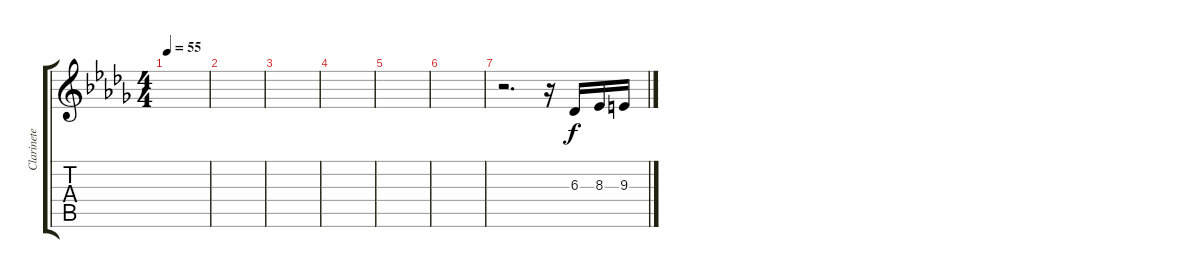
\track ("Clarinete" "Clarinete") {instrument clarinet}
\staff {score tabs}
\tuning (E4 B3 G3 D3 A2 E2) {hide}
\ts (4 4)
\tempo 55
\clef g2
\ks db
|
|
|
|
|
|
r.2{d} r.16 6.3.16 8.3.16 9.3.16
